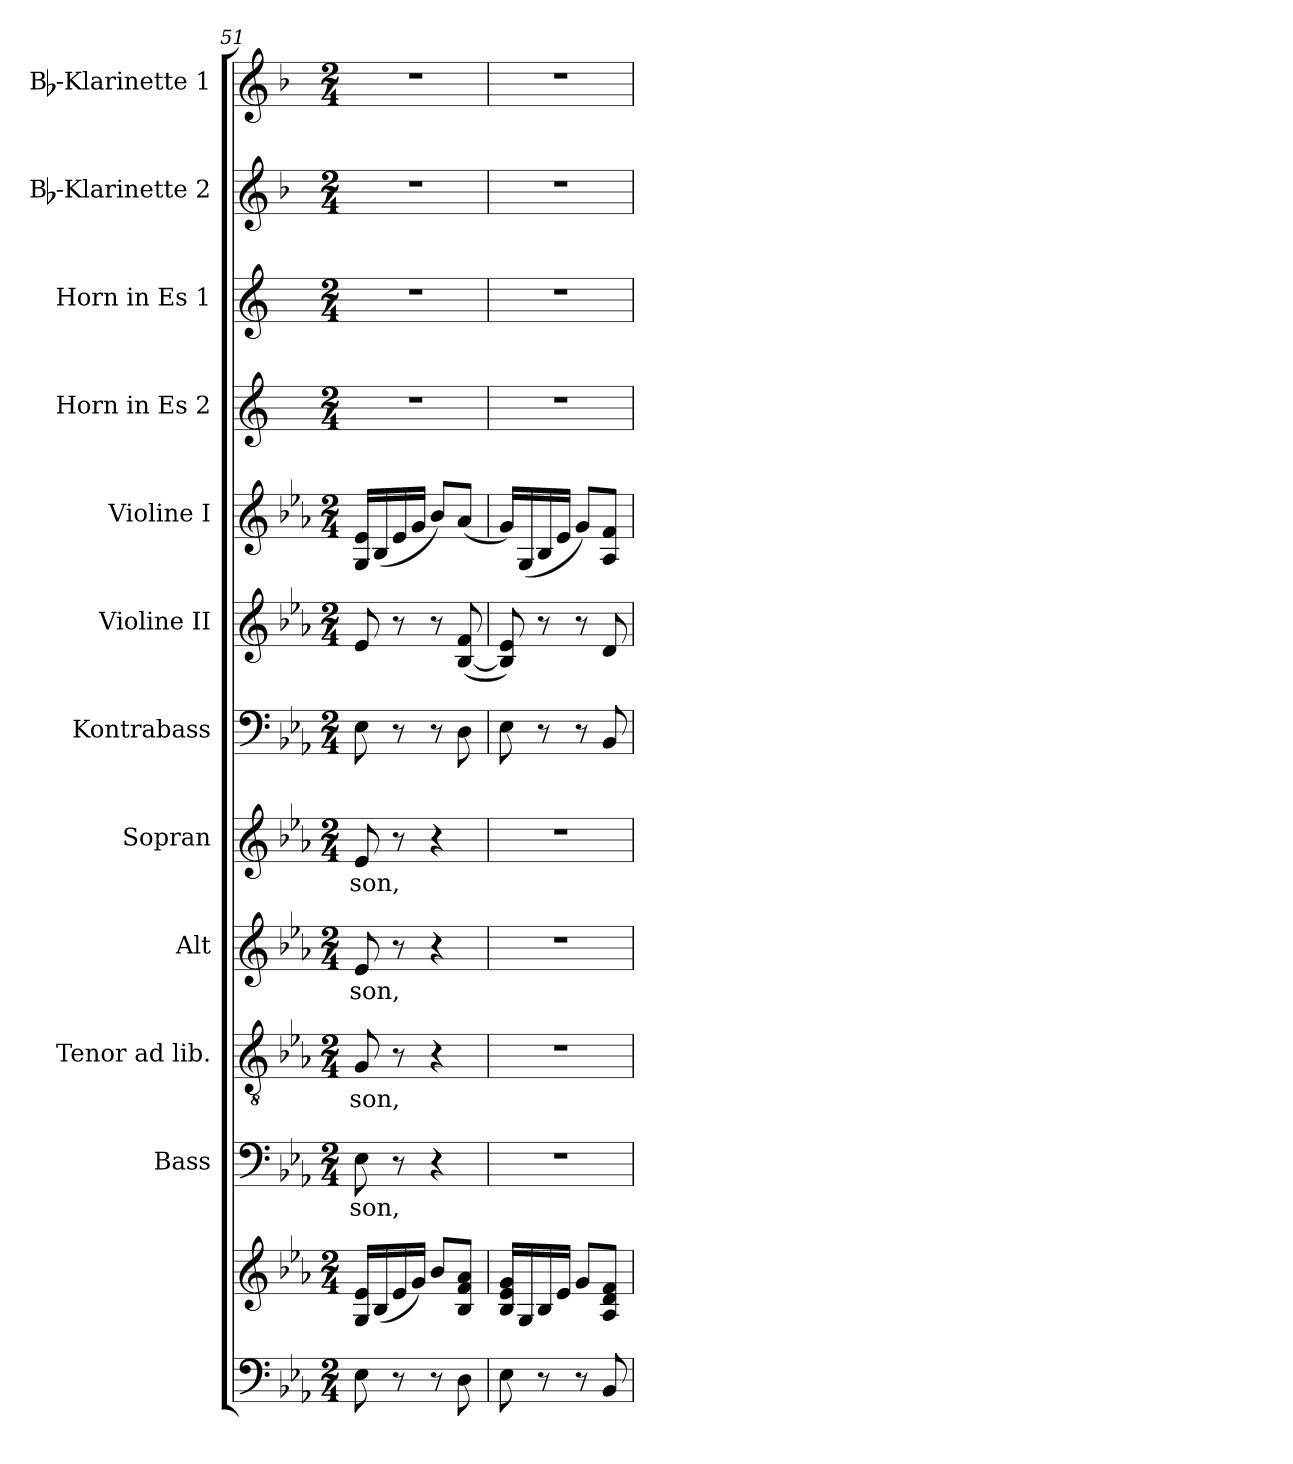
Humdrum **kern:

**kern	**kern	**kern	**text	**kern	**text	**kern	**text	**kern	**text	**kern	**kern	**kern	**kern	**kern	**kern	**kern
*part12	*part12	*part11	*part11	*part10	*part10	*part9	*part9	*part8	*part8	*part7	*part6	*part5	*part4	*part3	*part2	*part1
*staff13	*staff12	*staff11	*staff11	*staff10	*staff10	*staff9	*staff9	*staff8	*staff8	*staff7	*staff6	*staff5	*staff4	*staff3	*staff2	*staff1
*	*	*I"Bass	*	*I"Tenor ad lib.	*	*I"Alt	*	*I"Sopran	*	*I"Kontrabass	*I"Violine II	*I"Violine I	*I"Horn in Es 2	*I"Horn in Es 1	*I"Bb-Klarinette 2	*I"Bb-Klarinette 1
*	*	*I'B.	*	*I'T.	*	*I'A.	*	*I'S.	*	*I'Kb.	*I'Vl. II	*I'Vl. I	*	*	*I'Bb Kl. 2	*I'Bb Kl. 1
*clefF4	*clefG2	*clefF4	*	*clefGv2	*	*clefG2	*	*clefG2	*	*clefF4	*clefG2	*clefG2	*clefG2	*clefG2	*clefG2	*clefG2
*	*	*	*	*	*	*	*	*	*	*ITrd7c12	*	*	*ITrd4c7	*ITrd4c7	*ITrd1c2	*ITrd1c2
*k[b-e-a-]	*k[b-e-a-]	*k[b-e-a-]	*	*k[b-e-a-]	*	*k[b-e-a-]	*	*k[b-e-a-]	*	*k[b-e-a-]	*k[b-e-a-]	*k[b-e-a-]	*k[b-]	*k[b-]	*k[b-e-a-]	*k[b-e-a-]
*E-:	*E-:	*E-:	*	*E-:	*	*E-:	*	*E-:	*	*E-:	*E-:	*E-:	*F:	*F:	*E-:	*E-:
*M2/4	*M2/4	*M2/4	*	*M2/4	*	*M2/4	*	*M2/4	*	*M2/4	*M2/4	*M2/4	*M2/4	*M2/4	*M2/4	*M2/4
=51	=51	=51	=51	=51	=51	=51	=51	=51	=51	=51	=51	=51	=51	=51	=51	=51
!	!	!	!LO:LY:b	!	!LO:LY:b	!	!LO:LY:b	!	!LO:LY:b	!	!	!	!	!	!	!
8E-\	16G/ 16e-/LL	8E-\	-son,	8G/	-son,	8e-/	-son,	8e-/	-son,	8EE-\	8e-/	16G/ 16e-/LL	2r	2r	2r	2r
.	(<16B-/	.	.	.	.	.	.	.	.	.	.	(<16B-/	.	.	.	.
8r	16e-/	8r	.	8r	.	8r	.	8r	.	8r	8r	16e-/	.	.	.	.
.	16g/JJ)	.	.	.	.	.	.	.	.	.	.	16g/JJ	.	.	.	.
8r	8b-/L	4r	.	4r	.	4r	.	4r	.	8r	8r	8b-/L)	.	.	.	.
8D\	8B-/ 8f/ 8a-/J	.	.	.	.	.	.	.	.	8DD\	([8B-/ 8f/	(<8a-/J	.	.	.	.
=52	=52	=52	=52	=52	=52	=52	=52	=52	=52	=52	=52	=52	=52	=52	=52	=52
8E-\	16B-/ 16e-/ 16g/LL	2r	.	2r	.	2r	.	2r	.	8EE-\	8B-/] 8e-/)	16g/LL)	2r	2r	2r	2r
.	16G/	.	.	.	.	.	.	.	.	.	.	(<16G/	.	.	.	.
8r	16B-/	.	.	.	.	.	.	.	.	8r	8r	16B-/	.	.	.	.
.	16e-/JJ	.	.	.	.	.	.	.	.	.	.	16e-/JJ	.	.	.	.
8r	8g/L	.	.	.	.	.	.	.	.	8r	8r	8g/L)	.	.	.	.
8BB-/	8A-/ 8d/ 8f/J	.	.	.	.	.	.	.	.	8BBB-/	8d/	8A-/ 8f/J	.	.	.	.
=	=	=	=	=	=	=	=	=	=	=	=	=	=	=	=	=
*-	*-	*-	*-	*-	*-	*-	*-	*-	*-	*-	*-	*-	*-	*-	*-	*-
